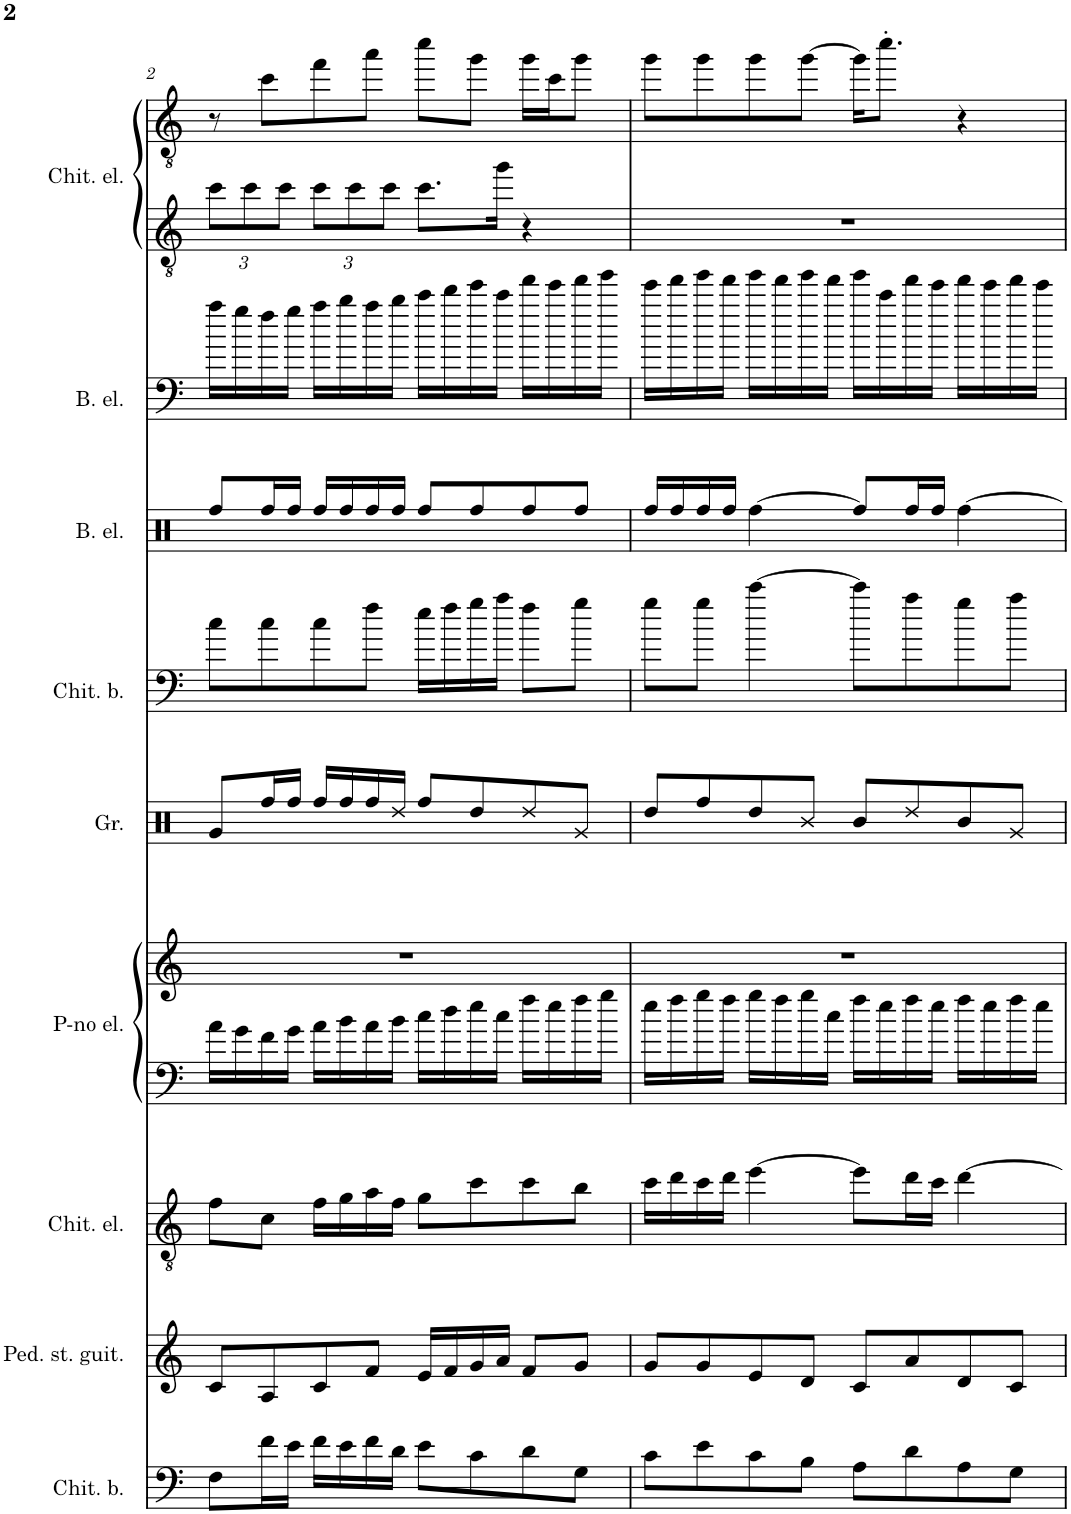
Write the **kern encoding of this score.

**kern	**kern	**kern	**kern	**kern	**kern	**kern	**kern	**kern	**kern	**kern
*part9	*part8	*part7	*part6	*part6	*part5	*part4	*part3	*part2	*part1	*part1
*staff11	*staff10	*staff9	*staff8	*staff7	*staff6	*staff5	*staff4	*staff3	*staff2	*staff1
*I"Chitarra basso	*I"Pedal steel guitar	*I"Chitarra elettrica	*I"Piano elettrico	*	*I"Grancassa	*I"Chitarra basso	*I"Basso elettrico 5 corde	*I"Basso elettrico 5 corde	*I"Chitarra elettrica	*
*I'Chit. b.	*I'Ped. st. guit.	*I'Chit. el.	*I'P-no el.	*	*I'Gr.	*I'Chit. b.	*I'B. el.	*I'B. el.	*I'Chit. el.	*
!!LO:PB:g=z
*clefF4	*clefG2	*clefGv2	*clefF4	*clefG2	*clefX	*clefF4	*clefX	*clefF4	*clefGv2	*clefGv2
*Trd7c12	*	*	*	*	*	*Trd7c12	*Trd7c12	*Trd7c12	*	*
*k[]	*k[]	*k[]	*k[]	*k[]	*k[]	*k[]	*k[]	*k[]	*k[]	*k[]
*M4/4	*M4/4	*M4/4	*M4/4	*M4/4	*M4/4	*M4/4	*M4/4	*M4/4	*M4/4	*M4/4
*	*	*	*	*	*	*	*	*	*Xbrackettup	*
=2	=2	=2	=2	=2	=2	=2	=2	=2	=2	=2
8F\L	8c/L	8f\L	16a\LL	1r	8Rg/L	8cc\L	8Rff/L	16aa\LL	12cc\L	8r
.	.	.	16g\	.	.	.	.	16gg\	.	.
.	.	.	.	.	.	.	.	.	12cc\	.
16f\L	8A/	8c\J	16f\	.	16Rff/L	8cc\	16Rff/L	16ff\	.	8cc\L
.	.	.	.	.	.	.	.	.	12cc\J	.
16e\JJ	.	.	16g\JJ	.	16Rff/JJ	.	16Rff/JJ	16gg\JJ	.	.
16f\LL	8c/	16f\LL	16a\LL	.	16Rff/LL	8cc\	16Rff/LL	16aa\LL	12cc\L	8ff\
16e\	.	16g\	16b\	.	16Rff/	.	16Rff/	16bb\	.	.
.	.	.	.	.	.	.	.	.	12cc\	.
16f\	8f/J	16a\	16a\	.	16Rff/	8ff\J	16Rff/	16aa\	.	8aa\J
.	.	.	.	.	.	.	.	.	12cc\J	.
16d\JJ	.	16f\JJ	16b\JJ	.	16Rdd/JJ	.	16Rff/JJ	16bb\JJ	.	.
8e\L	16e/LL	8g\L	16cc\LL	.	8Rff/L	16ee\LL	8Rff/L	16ccc\LL	8.cc\L	8ccc\L
.	16f/	.	16dd\	.	.	16ff\	.	16ddd\	.	.
8c\	16g/	8cc\	16ee\	.	8Rdd/	16gg\	8Rff/	16eee\	.	8gg\J
.	16a/JJ	.	16cc\JJ	.	.	16aa\JJ	.	16ccc\JJ	16gg\Jk	.
8d\	8f/L	8cc\	16ff\LL	.	8Rdd/	8ff\L	8Rff/	16fff\LL	4r	16gg\LL
.	.	.	16ee\	.	.	.	.	16eee\	.	16cc\J
8G\J	8g/J	8b\J	16ff\	.	8Rg/J	8gg\J	8Rff/J	16fff\	.	8gg\J
.	.	.	16gg\JJ	.	.	.	.	16ggg\JJ	.	.
=3	=3	=3	=3	=3	=3	=3	=3	=3	=3	=3
8c\L	8g/L	16cc\LL	16ee\LL	1r	8Rdd/L	8gg\L	16Rff/LL	16eee\LL	1r	8gg\L
.	.	16dd\	16ff\	.	.	.	16Rff/	16fff\	.	.
8e\	8g/	16cc\	16gg\	.	8Rff/	8gg\J	16Rff/	16ggg\	.	8gg\
.	.	16dd\JJ	16ff\JJ	.	.	.	16Rff/JJ	16fff\JJ	.	.
8c\	8e/	[4ee\	16gg\LL	.	8Rdd/	[4ccc\	[4Rff\	16ggg\LL	.	8gg\
.	.	.	16ff\	.	.	.	.	16fff\	.	.
8B\J	8d/J	.	16gg\	.	8R/J	.	.	16ggg\	.	[8gg\J
.	.	.	16cc\JJ	.	.	.	.	16fff\JJ	.	.
8A\L	8c/L	8ee\L]	16ff\LL	.	8R/L	8ccc\L]	8Rff/L]	16ggg\LL	.	16gg\KL]
.	.	.	16ee\	.	.	.	.	16ccc\	.	8.ccc'\J
8d\	8a/	16dd\L	16ff\	.	8Rdd/	8aa\	16Rff/L	16fff\	.	.
.	.	16cc\JJ	16ee\JJ	.	.	.	16Rff/JJ	16eee\JJ	.	.
8A\	8d/	[4dd\	16ff\LL	.	8R/	8gg\	[4Rff\	16fff\LL	.	4r
.	.	.	16ee\	.	.	.	.	16eee\	.	.
8G\J	8c/J	.	16ff\	.	8Rg/J	8aa\J	.	16fff\	.	.
.	.	.	16ee\JJ	.	.	.	.	16eee\JJ	.	.
=	=	=	=	=	=	=	=	=	=	=
*-	*-	*-	*-	*-	*-	*-	*-	*-	*-	*-
